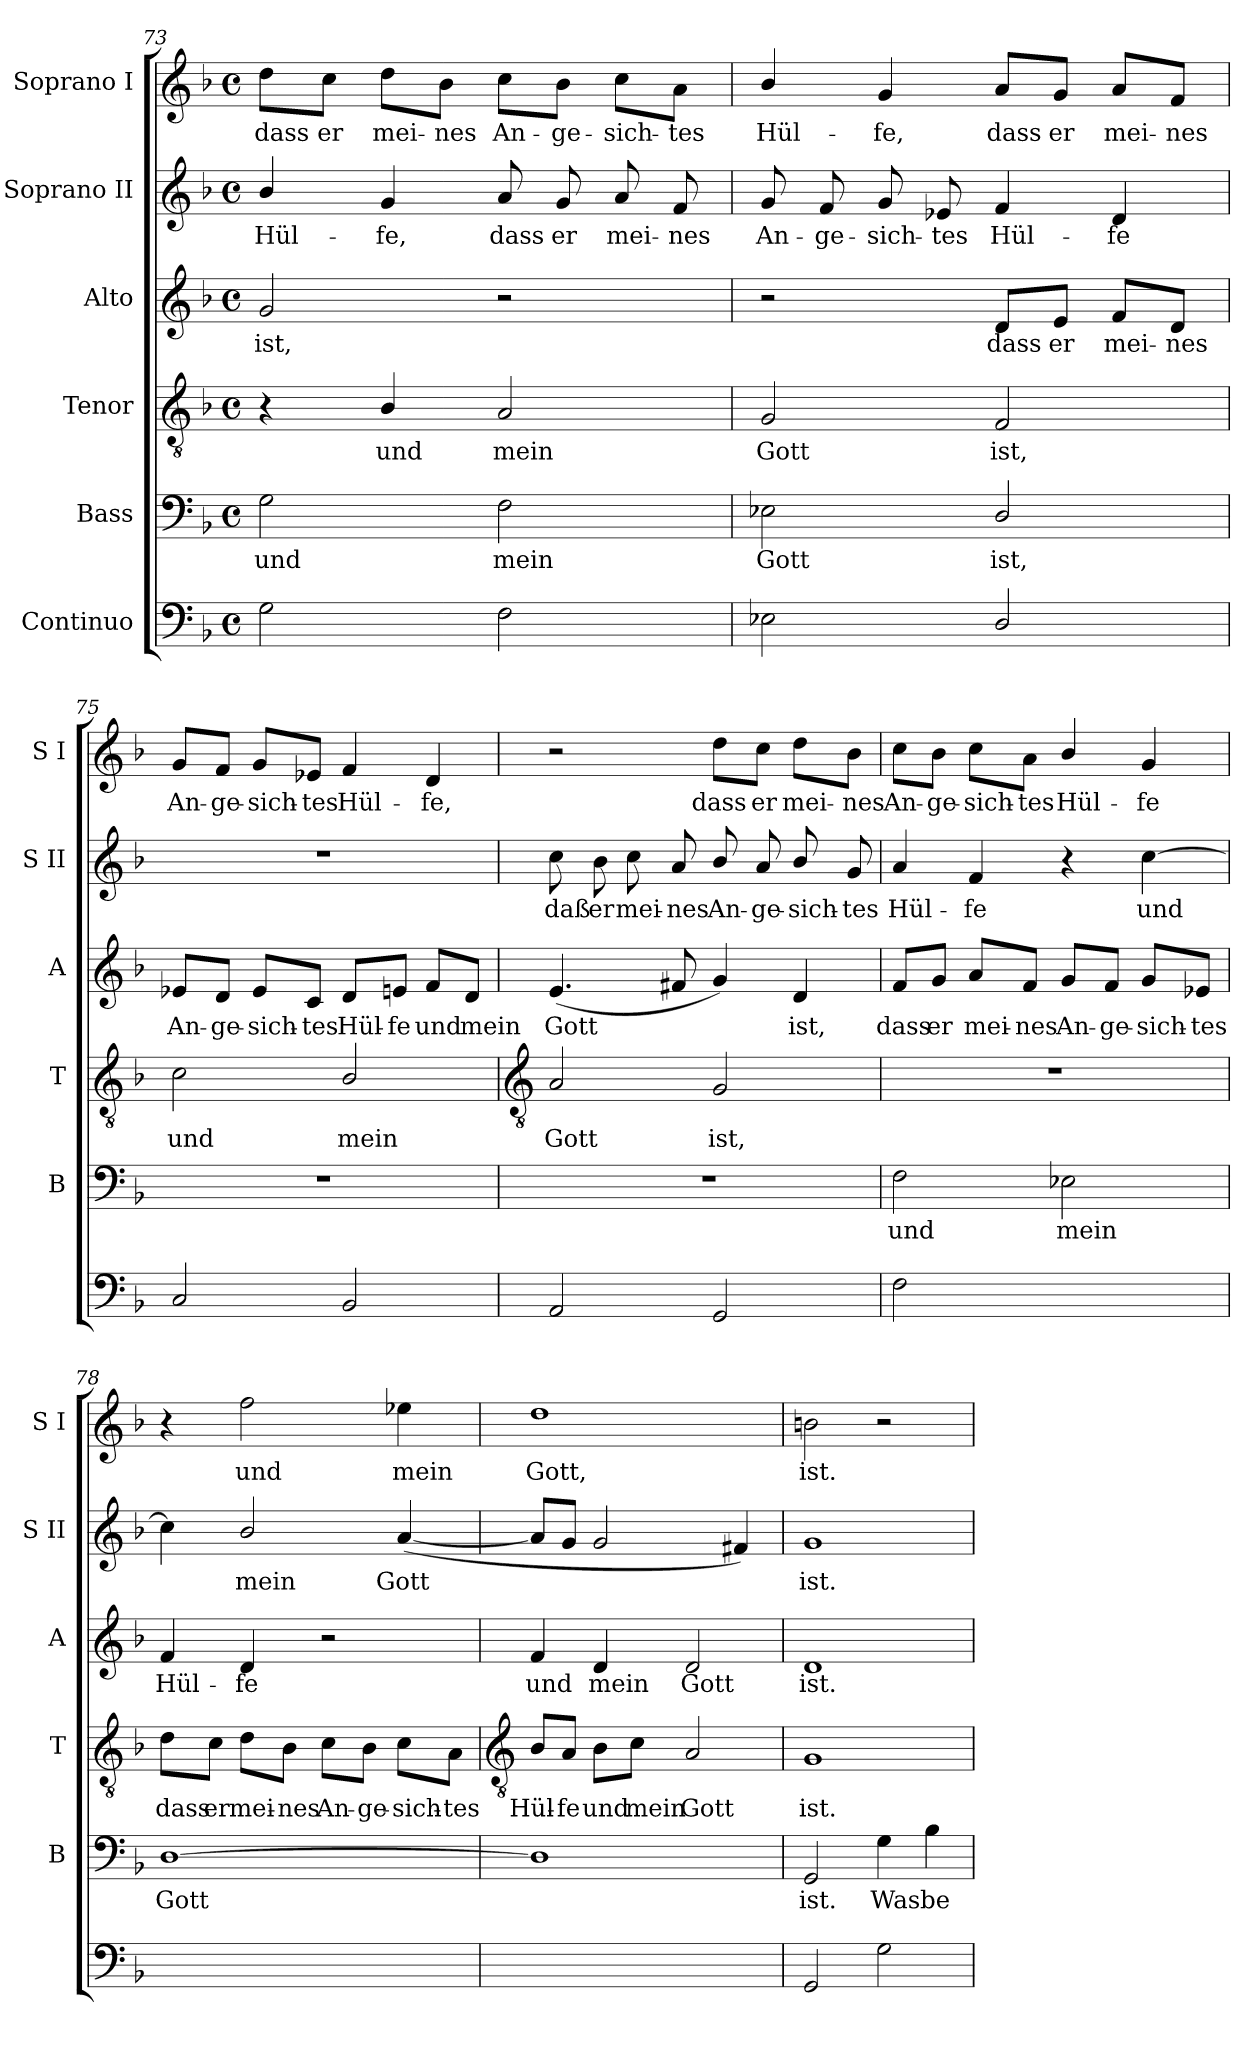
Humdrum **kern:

**kern	**text	**kern	**text	**kern	**text	**kern	**text	**kern	**text	**kern	**text
*part6	*part6	*part5	*part5	*part4	*part4	*part3	*part3	*part2	*part2	*part1	*part1
*staff6	*staff6	*staff5	*staff5	*staff4	*staff4	*staff3	*staff3	*staff2	*staff2	*staff1	*staff1
*I"Continuo	*	*I"Bass	*	*I"Tenor	*	*I"Alto	*	*I"Soprano II	*	*I"Soprano I	*
*	*	*I'B	*	*I'T	*	*I'A	*	*I'S II	*	*I'S I	*
!!LO:LB:g=z
*clefF4	*	*clefF4	*	*clefGv2	*	*clefG2	*	*clefG2	*	*clefG2	*
*k[b-]	*	*k[b-]	*	*k[b-]	*	*k[b-]	*	*k[b-]	*	*k[b-]	*
*F:	*	*F:	*	*F:	*	*F:	*	*F:	*	*F:	*
*M4/4	*	*M4/4	*	*M4/4	*	*M4/4	*	*M4/4	*	*M4/4	*
*met(c)	*	*met(c)	*	*met(c)	*	*met(c)	*	*met(c)	*	*met(c)	*
=73	=73	=73	=73	=73	=73	=73	=73	=73	=73	=73	=73
!	!	!	!LO:LY:b	!	!	!	!LO:LY:b	!	!LO:LY:b	!	!LO:LY:b
2G	.	2G	und	4r	.	2g	ist,	4b-/	Hül-	8dd\L	dass
!	!	!	!	!	!	!	!	!	!	!	!LO:LY:b
.	.	.	.	.	.	.	.	.	.	8cc\J	er
!	!	!	!	!	!LO:LY:b	!	!	!	!LO:LY:b	!	!LO:LY:b
.	.	.	.	4B-/	und	.	.	4g	-fe,	8dd\L	mei-
!	!	!	!	!	!	!	!	!	!	!	!LO:LY:b
.	.	.	.	.	.	.	.	.	.	8b-\J	-nes
!	!	!	!LO:LY:b	!	!LO:LY:b	!	!	!	!LO:LY:b	!	!LO:LY:b
2F	.	2F	mein	2A	mein	2r	.	8a	dass	8cc\L	An-
!	!	!	!	!	!	!	!	!	!LO:LY:b	!	!LO:LY:b
.	.	.	.	.	.	.	.	8g	er	8b-\J	-ge-
!	!	!	!	!	!	!	!	!	!LO:LY:b	!	!LO:LY:b
.	.	.	.	.	.	.	.	8a	mei-	8cc\L	-sich-
!	!	!	!	!	!	!	!	!	!LO:LY:b	!	!LO:LY:b
.	.	.	.	.	.	.	.	8f	-nes	8a\J	-tes
=74	=74	=74	=74	=74	=74	=74	=74	=74	=74	=74	=74
!	!	!	!LO:LY:b	!	!LO:LY:b	!	!	!	!LO:LY:b	!	!LO:LY:b
2E-X	.	2E-X	Gott	2G	Gott	2r	.	8g	An-	4b-/	Hül-
!	!	!	!	!	!	!	!	!	!LO:LY:b	!	!
.	.	.	.	.	.	.	.	8f	-ge-	.	.
!	!	!	!	!	!	!	!	!	!LO:LY:b	!	!LO:LY:b
.	.	.	.	.	.	.	.	8g	-sich-	4g	-fe,
!	!	!	!	!	!	!	!	!	!LO:LY:b	!	!
.	.	.	.	.	.	.	.	8e-X	-tes	.	.
!	!	!	!LO:LY:b	!	!LO:LY:b	!	!LO:LY:b	!	!LO:LY:b	!	!LO:LY:b
2D/	.	2D/	ist,	2F	ist,	8d/L	dass	4f	Hül-	8a/L	dass
!	!	!	!	!	!	!	!LO:LY:b	!	!	!	!LO:LY:b
.	.	.	.	.	.	8e/J	er	.	.	8g/J	er
!	!	!	!	!	!	!	!LO:LY:b	!	!LO:LY:b	!	!LO:LY:b
.	.	.	.	.	.	8f/L	mei-	4d	-fe	8a/L	mei-
!	!	!	!	!	!	!	!LO:LY:b	!	!	!	!LO:LY:b
.	.	.	.	.	.	8d/J	-nes	.	.	8f/J	-nes
=75	=75	=75	=75	=75	=75	=75	=75	=75	=75	=75	=75
!	!	!	!	!	!LO:LY:b	!	!LO:LY:b	!	!	!	!LO:LY:b
2C	.	1r	.	2c	und	8e-X/L	An-	1r	.	8g/L	An-
!	!	!	!	!	!	!	!LO:LY:b	!	!	!	!LO:LY:b
.	.	.	.	.	.	8d/J	-ge-	.	.	8f/J	-ge-
!	!	!	!	!	!	!	!LO:LY:b	!	!	!	!LO:LY:b
.	.	.	.	.	.	8e-/L	-sich-	.	.	8g/L	-sich-
!	!	!	!	!	!	!	!LO:LY:b	!	!	!	!LO:LY:b
.	.	.	.	.	.	8c/J	-tes	.	.	8e-X/J	-tes
!	!	!	!	!	!LO:LY:b	!	!LO:LY:b	!	!	!	!LO:LY:b
2BB-	.	.	.	2B-/	mein	8d/L	Hül-	.	.	4f	Hül-
!	!	!	!	!	!	!	!LO:LY:b	!	!	!	!
.	.	.	.	.	.	8en/J	-fe	.	.	.	.
!	!	!	!	!	!	!	!LO:LY:b	!	!	!	!LO:LY:b
.	.	.	.	.	.	8f/L	und	.	.	4d	-fe,
!	!	!	!	!	!	!	!LO:LY:b	!	!	!	!
.	.	.	.	.	.	8d/J	mein	.	.	.	.
!!LO:LB:g=z
=76	=76	=76	=76	=76	=76	=76	=76	=76	=76	=76	=76
*	*	*	*	*clefGv2	*	*	*	*	*	*	*
!	!	!	!	!	!LO:LY:b	!	!LO:LY:b	!	!LO:LY:b	!	!
2AA	.	1r	.	2A	Gott	(<4.e	Gott	8cc	daß	2r	.
!	!	!	!	!	!	!	!	!	!LO:LY:b	!	!
.	.	.	.	.	.	.	.	8b-	er	.	.
!	!	!	!	!	!	!	!	!	!LO:LY:b	!	!
.	.	.	.	.	.	.	.	8cc	mei-	.	.
!	!	!	!	!	!	!	!	!	!LO:LY:b	!	!
.	.	.	.	.	.	8f#X	.	8a	-nes	.	.
!	!	!	!	!	!LO:LY:b	!	!	!	!LO:LY:b	!	!LO:LY:b
2GG	.	.	.	2G	ist,	4g)	.	8b-/	An-	8dd\L	dass
!	!	!	!	!	!	!	!	!	!LO:LY:b	!	!LO:LY:b
.	.	.	.	.	.	.	.	8a	-ge-	8cc\J	er
!	!	!	!	!	!	!	!LO:LY:b	!	!LO:LY:b	!	!LO:LY:b
.	.	.	.	.	.	4d	ist,	8b-/	-sich-	8dd\L	mei-
!	!	!	!	!	!	!	!	!	!LO:LY:b	!	!LO:LY:b
.	.	.	.	.	.	.	.	8g	-tes	8b-\J	-nes
=77	=77	=77	=77	=77	=77	=77	=77	=77	=77	=77	=77
!	!	!	!LO:LY:b	!	!	!	!LO:LY:b	!	!LO:LY:b	!	!LO:LY:b
2F	.	2F	und	1r	.	8f/L	dass	4a	Hül-	8cc\L	An-
!	!	!	!	!	!	!	!LO:LY:b	!	!	!	!LO:LY:b
.	.	.	.	.	.	8g/J	er	.	.	8b-\J	-ge-
!	!	!	!	!	!	!	!LO:LY:b	!	!LO:LY:b	!	!LO:LY:b
.	.	.	.	.	.	8a/L	mei-	4f	-fe	8cc\L	-sich-
!	!	!	!	!	!	!	!LO:LY:b	!	!	!	!LO:LY:b
.	.	.	.	.	.	8f/J	-nes	.	.	8a\J	-tes
!	!LO:LY:b	!	!LO:LY:b	!	!	!	!LO:LY:b	!	!	!	!LO:LY:b
[4E-Xyy	5	2E-X	mein	.	.	8g/L	An-	4r	.	4b-/	Hül-
!	!	!	!	!	!	!	!LO:LY:b	!	!	!	!
.	.	.	.	.	.	8f/J	-ge-	.	.	.	.
!	!LO:LY:b	!	!	!	!	!	!LO:LY:b	!	!LO:LY:b	!	!LO:LY:b
4E-yy]	6	.	.	.	.	8g/L	-sich-	[4cc	und	4g	-fe
!	!	!	!	!	!	!	!LO:LY:b	!	!	!	!
.	.	.	.	.	.	8e-X/J	-tes	.	.	.	.
=78	=78	=78	=78	=78	=78	=78	=78	=78	=78	=78	=78
!	!	!	!LO:LY:b	!	!LO:LY:b	!	!LO:LY:b	!	!	!	!
[2Dyy	.	[1D	Gott	8d\L	dass	4f	Hül-	4cc]	.	4r	.
!	!	!	!	!	!LO:LY:b	!	!	!	!	!	!
.	.	.	.	8c\J	er	.	.	.	.	.	.
!	!	!	!	!	!LO:LY:b	!	!LO:LY:b	!	!LO:LY:b	!	!LO:LY:b
.	.	.	.	8d\L	mei-	4d	-fe	2b-/	mein	2ff	und
!	!	!	!	!	!LO:LY:b	!	!	!	!	!	!
.	.	.	.	8B-\J	-nes	.	.	.	.	.	.
!	!	!	!	!	!LO:LY:b	!	!	!	!	!	!
2Dyy]	.	.	.	8c\L	An-	2r	.	.	.	.	.
!	!	!	!	!	!LO:LY:b	!	!	!	!	!	!
.	.	.	.	8B-\J	-ge-	.	.	.	.	.	.
!	!	!	!	!	!LO:LY:b	!	!	!	!LO:LY:b	!	!LO:LY:b
.	.	.	.	8c\L	-sich-	.	.	(<[4a	Gott	4ee-X	mein
!	!	!	!	!	!LO:LY:b	!	!	!	!	!	!
.	.	.	.	8A\J	-tes	.	.	.	.	.	.
!!LO:LB:g=z
=79	=79	=79	=79	=79	=79	=79	=79	=79	=79	=79	=79
*	*	*	*	*clefGv2	*	*	*	*	*	*	*
!	!LO:LY:b	!	!	!	!LO:LY:b	!	!LO:LY:b	!	!	!	!LO:LY:b
[2.Dyy	4	1D]	.	8B-/L	Hül-	4f	und	8aL]	.	1dd	Gott,
!	!	!	!	!	!LO:LY:b	!	!	!	!	!	!
.	.	.	.	8A/J	-fe	.	.	8gJ	.	.	.
!	!	!	!	!	!LO:LY:b	!	!LO:LY:b	!	!	!	!
.	.	.	.	8B-\L	und	4d	mein	2g	.	.	.
!	!	!	!	!	!LO:LY:b	!	!	!	!	!	!
.	.	.	.	8c\J	mein	.	.	.	.	.	.
!	!	!	!	!	!LO:LY:b	!	!LO:LY:b	!	!	!	!
.	.	.	.	2A	Gott	2d	Gott	.	.	.	.
4Dyy]	.	.	.	.	.	.	.	4f#X)	.	.	.
=80	=80	=80	=80	=80	=80	=80	=80	=80	=80	=80	=80
!	!	!	!LO:LY:b	!	!LO:LY:b	!	!LO:LY:b	!	!LO:LY:b	!	!LO:LY:b
2GG	.	2GG	ist.	1G	ist.	1d	ist.	1g	ist.	2bn	ist.
!	!	!	!LO:LY:b	!	!	!	!	!	!	!	!
2G	.	4G	Was	.	.	.	.	.	.	2r	.
!	!	!	!LO:LY:b	!	!	!	!	!	!	!	!
.	.	4B-	be-	.	.	.	.	.	.	.	.
=	=	=	=	=	=	=	=	=	=	=	=
*-	*-	*-	*-	*-	*-	*-	*-	*-	*-	*-	*-
